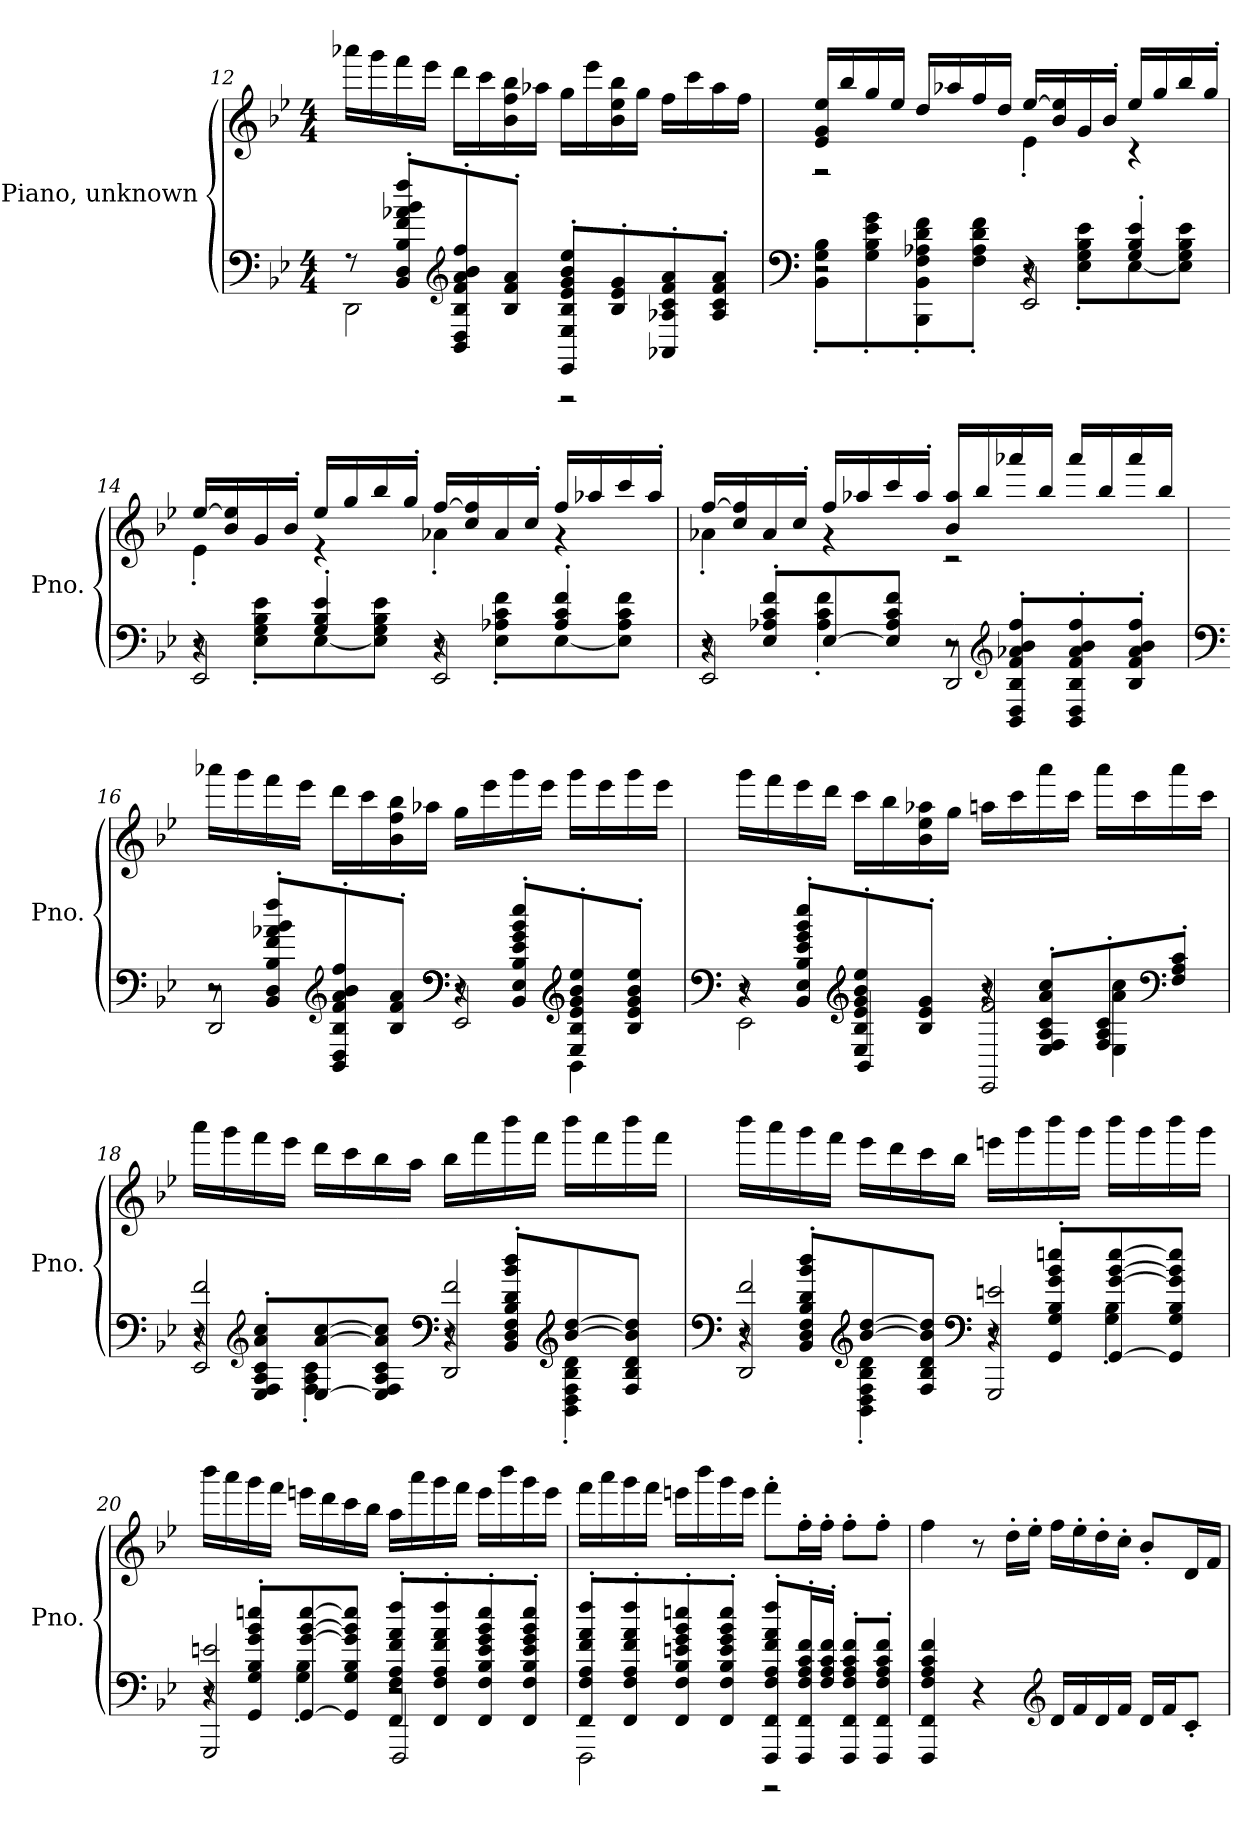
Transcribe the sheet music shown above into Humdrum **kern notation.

**kern	**kern
*part1	*part1
*staff2	*staff1
*I"Piano, unknown	*
*I'Pno.	*
*clefF4	*clefG2
*k[b-e-]	*k[b-e-]
*M4/4	*M4/4
=12	=12
*^	*
8r	2DD\	16aaa-X\LL
.	.	16ggg\
8BB-/' 8D/' 8B-/' 8f/' 8a-X/' 8b-/' 8ff/'L	.	16fff\
.	.	16eee-\JJ
*clefG2	*	*
8BB-/' 8D/' 8B-/' 8f/' 8a-/' 8b-/' 8ff/'	.	16ddd\LL
.	.	16ccc\
8B-/' 8f/' 8a-/'J	.	16b-\ 16ff\ 16bb-\
.	.	16aa-X\JJ
8EE-/' 8E-/' 8B-/' 8e-/' 8g/' 8b-/' 8ee-/'L	2r	16gg\LL
.	.	16eee-\
8B-/' 8e-/' 8g/'	.	16b-\ 16ee-\ 16bb-\
.	.	16gg\JJ
8AA-X/' 8A-X/' 8c/' 8f/' 8a-/'	.	16ff\LL
.	.	16ccc\
8A-/' 8c/' 8f/' 8a-/'J	.	16aa-\
.	.	16ff\JJ
*v	*v	*
!!LO:PB:g=z
=13	=13
*clefF4	*
*^	*^
*	*^	*	*
2r	8BB-\' 8G\' 8B-\'L	2r	16e-/ 16g/ 16ee-/LL	2r
.	.	.	16bb-/	.
.	8G\' 8B-\' 8e-\' 8g\'	.	16gg/	.
.	.	.	16ee-/JJ	.
.	8BBB-\' 8BB-\' 8F\' 8A-X\' 8d\' 8f\'	.	16dd/LL	.
.	.	.	16aa-X/	.
.	8F\' 8A-\' 8d\' 8f\'J	.	16ff/	.
.	.	.	16dd/JJ	.
4r	8r	2EE-/	[16ee-/LL	4e-'\
.	.	.	16b-/ 16ee-/]	.
.	8E-\' 8G\' 8B-\' 8e-\'L	.	16g/	.
.	.	.	16b-'/JJ	.
4G/' 4B-/' 4e-/'	[8E-\	.	16ee-/LL	4r
.	.	.	16gg/	.
.	8E-\] 8G\ 8B-\ 8e-\J	.	16bb-/	.
.	.	.	16gg'/JJ	.
=14	=14	=14	=14	=14
4r	8r	2EE-/	[16ee-/LL	4e-'\
.	.	.	16b-/ 16ee-/]	.
.	8E-\' 8G\' 8B-\' 8e-\'L	.	16g/	.
.	.	.	16b-'/JJ	.
4G/' 4B-/' 4e-/'	[8E-\	.	16ee-/LL	4r
.	.	.	16gg/	.
.	8E-\] 8G\ 8B-\ 8e-\J	.	16bb-/	.
.	.	.	16gg'/JJ	.
4r	8r	2EE-/	[16ff/LL	4a-X'\
.	.	.	16cc/ 16ff/]	.
.	8E-\' 8A-X\' 8c\' 8f\'L	.	16a-/	.
.	.	.	16cc'/JJ	.
4A-/' 4c/' 4f/'	[8E-\	.	16ff/LL	4r
.	.	.	16aa-X/	.
.	8E-\] 8A-\ 8c\ 8f\J	.	16ccc/	.
.	.	.	16aa-'/JJ	.
!!LO:LB:g=z	!!
=15	=15	=15	=15	=15
8r	4r	2EE-/	[16ff/LL	4a-X'\
.	.	.	16cc/ 16ff/]	.
8E-/' 8A-X/' 8c/' 8f/'L	.	.	16a-/	.
.	.	.	16cc'/JJ	.
[8E-/	4A-\' 4c\' 4f\'	.	16ff/LL	4r
.	.	.	16aa-X/	.
8E-/] 8A-/ 8c/ 8f/J	.	.	16ccc/	.
.	.	.	16aa-'/JJ	.
8r	2r	2DD/	16b-/ 16aa-/LL	2r
.	.	.	16bb-/	.
*clefG2	*	*	*	*
8BB-/' 8D/' 8B-/' 8f/' 8a-X/' 8b-/' 8ff/'L	.	.	16aaa-X/	.
.	.	.	16bb-/JJ	.
8BB-/' 8D/' 8B-/' 8f/' 8a-/' 8b-/' 8ff/'	.	.	16aaa-/LL	.
.	.	.	16bb-/	.
8B-/' 8f/' 8a-/' 8b-/' 8ff/'J	.	.	16aaa-/	.
.	.	.	16bb-/JJ	.
*	*	*	*v	*v
!!LO:LB:g=z
=16	=16	=16	=16
*clefF4	*	*	*
8r	2r	2DD/	16aaa-X\LL
.	.	.	16ggg\
8BB-/' 8D/' 8B-/' 8f/' 8a-X/' 8b-/' 8ff/'L	.	.	16fff\
.	.	.	16eee-\JJ
*clefG2	*	*	*
8BB-/' 8D/' 8B-/' 8f/' 8a-/' 8b-/' 8ff/'	.	.	16ddd\LL
.	.	.	16ccc\
8B-/' 8f/' 8a-/'J	.	.	16b-\ 16ff\ 16bb-\
.	.	.	16aa-X\JJ
*clefF4	*	*	*
8r	4r	2EE-/	16gg\LL
.	.	.	16eee-\
8BB-/' 8E-/' 8B-/' 8e-/' 8g/' 8b-/' 8ee-/'L	.	.	16ggg\
.	.	.	16eee-\JJ
*clefG2	*	*	*
8E-/' 8B-/' 8e-/' 8g/' 8b-/' 8ee-/'	4BB-\	.	16ggg\LL
.	.	.	16eee-\
8B-/' 8e-/' 8g/' 8b-/' 8ee-/'J	.	.	16ggg\
.	.	.	16eee-\JJ
!!LO:LB:g=z
=17	=17	=17	=17
*clefF4	*	*	*
8r	2EE-\	4r	16ggg\LL
.	.	.	16fff\
8BB-/' 8E-/' 8B-/' 8e-/' 8g/' 8b-/' 8ee-/'L	.	.	16eee-\
.	.	.	16ddd\JJ
*clefG2	*	*	*
8E-/' 8B-/' 8e-/' 8g/' 8b-/' 8ee-/'	.	4BB-/	16ccc\LL
.	.	.	16bb-\
8B-/' 8e-/' 8g/'J	.	.	16b-\ 16ee-\ 16aa-X\
.	.	.	16gg\JJ
8r	4r	2EE-/ 2f/	16aan\LL
.	.	.	16ccc\
8E-/' 8F/' 8A/' 8c/' 8a/' 8cc/'L	.	.	16aaa\
.	.	.	16ccc\JJ
8F/' 8A/' 8c/'	4E-\ 4a\ 4cc\	.	16aaa\LL
.	.	.	16ccc\
*clefF4	*	*	*
8F/' 8A/' 8c/'J	.	.	16aaa\
.	.	.	16ccc\JJ
!!LO:LB:g=z
=18	=18	=18	=18
8r	4r	2EE-/ 2f/	16aaa\LL
.	.	.	16ggg\
*clefG2	*	*	*
8E-/' 8F/' 8A/' 8c/' 8a/' 8cc/'L	.	.	16fff\
.	.	.	16eee-\JJ
[8E-/ [8a/ [8cc/	4F\' 4A\' 4c\'	.	16ddd\LL
.	.	.	16ccc\
8E-/] 8F/ 8A/ 8c/ 8a/] 8cc/]J	.	.	16bb-\
.	.	.	16aa\JJ
*clefF4	*	*	*
8r	4r	2DD/ 2f/	16bb-\LL
.	.	.	16fff\
8BB-/' 8D/' 8F/' 8B-/' 8d/' 8b-/' 8dd/'L	.	.	16bbb-\
.	.	.	16fff\JJ
*clefG2	*	*	*
[8b-/ [8dd/	4BB-\' 4D\' 4F\' 4B-\' 4d\'	.	16bbb-\LL
.	.	.	16fff\
8F/ 8B-/ 8d/ 8b-/] 8dd/]J	.	.	16bbb-\
.	.	.	16fff\JJ
!!LO:LB:g=z
=19	=19	=19	=19
*clefF4	*	*	*
8r	4r	2DD/ 2f/	16bbb-\LL
.	.	.	16aaa\
8BB-/' 8D/' 8F/' 8B-/' 8d/' 8b-/' 8dd/'L	.	.	16ggg\
.	.	.	16fff\JJ
*clefG2	*	*	*
[8b-/ [8dd/	4BB-\' 4D\' 4F\' 4B-\' 4d\'	.	16eee-\LL
.	.	.	16ddd\
8F/ 8B-/ 8d/ 8b-/] 8dd/]J	.	.	16ccc\
.	.	.	16bb-\JJ
*clefF4	*	*	*
8r	4r	2GGG/ 2en/	16eeen\LL
.	.	.	16ggg\
8GG/' 8G/' 8B-/' 8g/' 8b-/' 8een/'L	.	.	16bbb-\
.	.	.	16ggg\JJ
[8GG/ [8g/ [8b-/ [8ee/	4G\' 4B-\'	.	16bbb-\LL
.	.	.	16ggg\
8GG/] 8G/ 8B-/ 8g/] 8b-/] 8ee/]J	.	.	16bbb-\
.	.	.	16ggg\JJ
!!LO:PB:g=z
=20	=20	=20	=20
8r	4r	2GGG/ 2en/	16bbb-\LL
.	.	.	16aaa\
8GG/' 8G/' 8B-/' 8g/' 8b-/' 8een/'L	.	.	16ggg\
.	.	.	16fff\JJ
[8GG/ [8g/ [8b-/ [8ee/	4G\' 4B-\'	.	16eeen\LL
.	.	.	16ddd\
8GG/] 8G/ 8B-/ 8g/] 8b-/] 8ee/]J	.	.	16ccc\
.	.	.	16bb-\JJ
8FF/' 8F/' 8A/' 8f/' 8a/' 8ff/'L	2r	2FFF/	16aa\LL
.	.	.	16aaa\
8FF/' 8F/' 8A/' 8f/' 8a/' 8ff/'	.	.	16ggg\
.	.	.	16fff\JJ
8FF/' 8F/' 8B-/' 8e/' 8g/' 8b-/' 8ee/'	.	.	16eee\LL
.	.	.	16bbb-\
8FF/' 8F/' 8B-/' 8e/' 8g/' 8b-/' 8ee/'J	.	.	16ggg\
.	.	.	16eee\JJ
*	*v	*v	*
=21	=21	=21
8FF/' 8F/' 8A/' 8f/' 8a/' 8ff/'L	2FFF\	16fff\LL
.	.	16aaa\
8FF/' 8F/' 8A/' 8f/' 8a/' 8ff/'	.	16ggg\
.	.	16fff\JJ
8FF/' 8F/' 8B-/' 8en/' 8g/' 8b-/' 8een/'	.	16eeen\LL
.	.	16bbb-\
8FF/' 8F/' 8B-/' 8e/' 8g/' 8b-/' 8ee/'J	.	16ggg\
.	.	16eee\JJ
8FFF/' 8FF/' 8F/' 8A/' 8f/' 8a/' 8ff/'L	2r	8fff'\L
16FFF/' 16FF/' 16F/' 16A/' 16c/' 16f/'L	.	16ff'\L
16F/' 16A/' 16c/' 16f/'JJ	.	16ff'\JJ
8FFF/' 8FF/' 8F/' 8A/' 8c/' 8f/'L	.	8ff'\L
8FFF/' 8FF/' 8F/' 8A/' 8c/' 8f/'J	.	8ff'\J
*v	*v	*
!!LO:LB:g=z
=22	=22
4FFF/ 4FF/ 4F/ 4A/ 4c/ 4f/	4ff\
4r	8r
.	16dd'\LL
.	16ee-'\JJ
*clefG2	*
16d/LL	16ff\LL
16f/	16ee-'\
16d/	16dd'\
16f/JJ	16cc'\JJ
16d/LL	8b-'/L
16f/J	.
8c'/J	16d/L
.	16f/JJ
=	=
*-	*-
